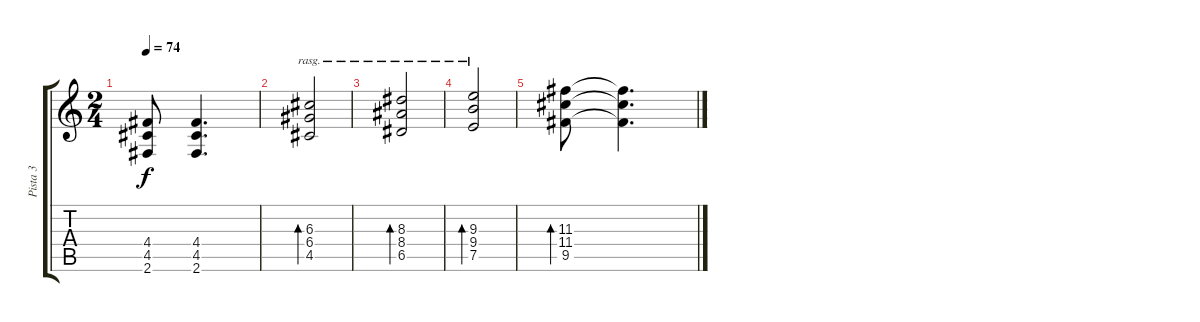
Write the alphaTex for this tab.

\track ("Pista 3" "Pista 3") {instrument acousticguitarsteel}
\staff {score tabs}
\tuning (E4 B3 G3 D3 A2 E2) {hide}
\ts (2 4)
\tempo 74
\clef g2
\ks c
(4.4 4.5 2.6).8{dy f} (4.4 4.5 2.6).4{d} |
(6.3 6.4 4.5).2{bd 240 rasg ii} |
(8.3 8.4 6.5).2{bd 240 rasg ii} |
(9.3 9.4 7.5).2{bd 240 rasg ii} |
(11.3 11.4 9.5).8{bd 120} (11.3{t} 11.4{t} 9.5{t}).4{d}
